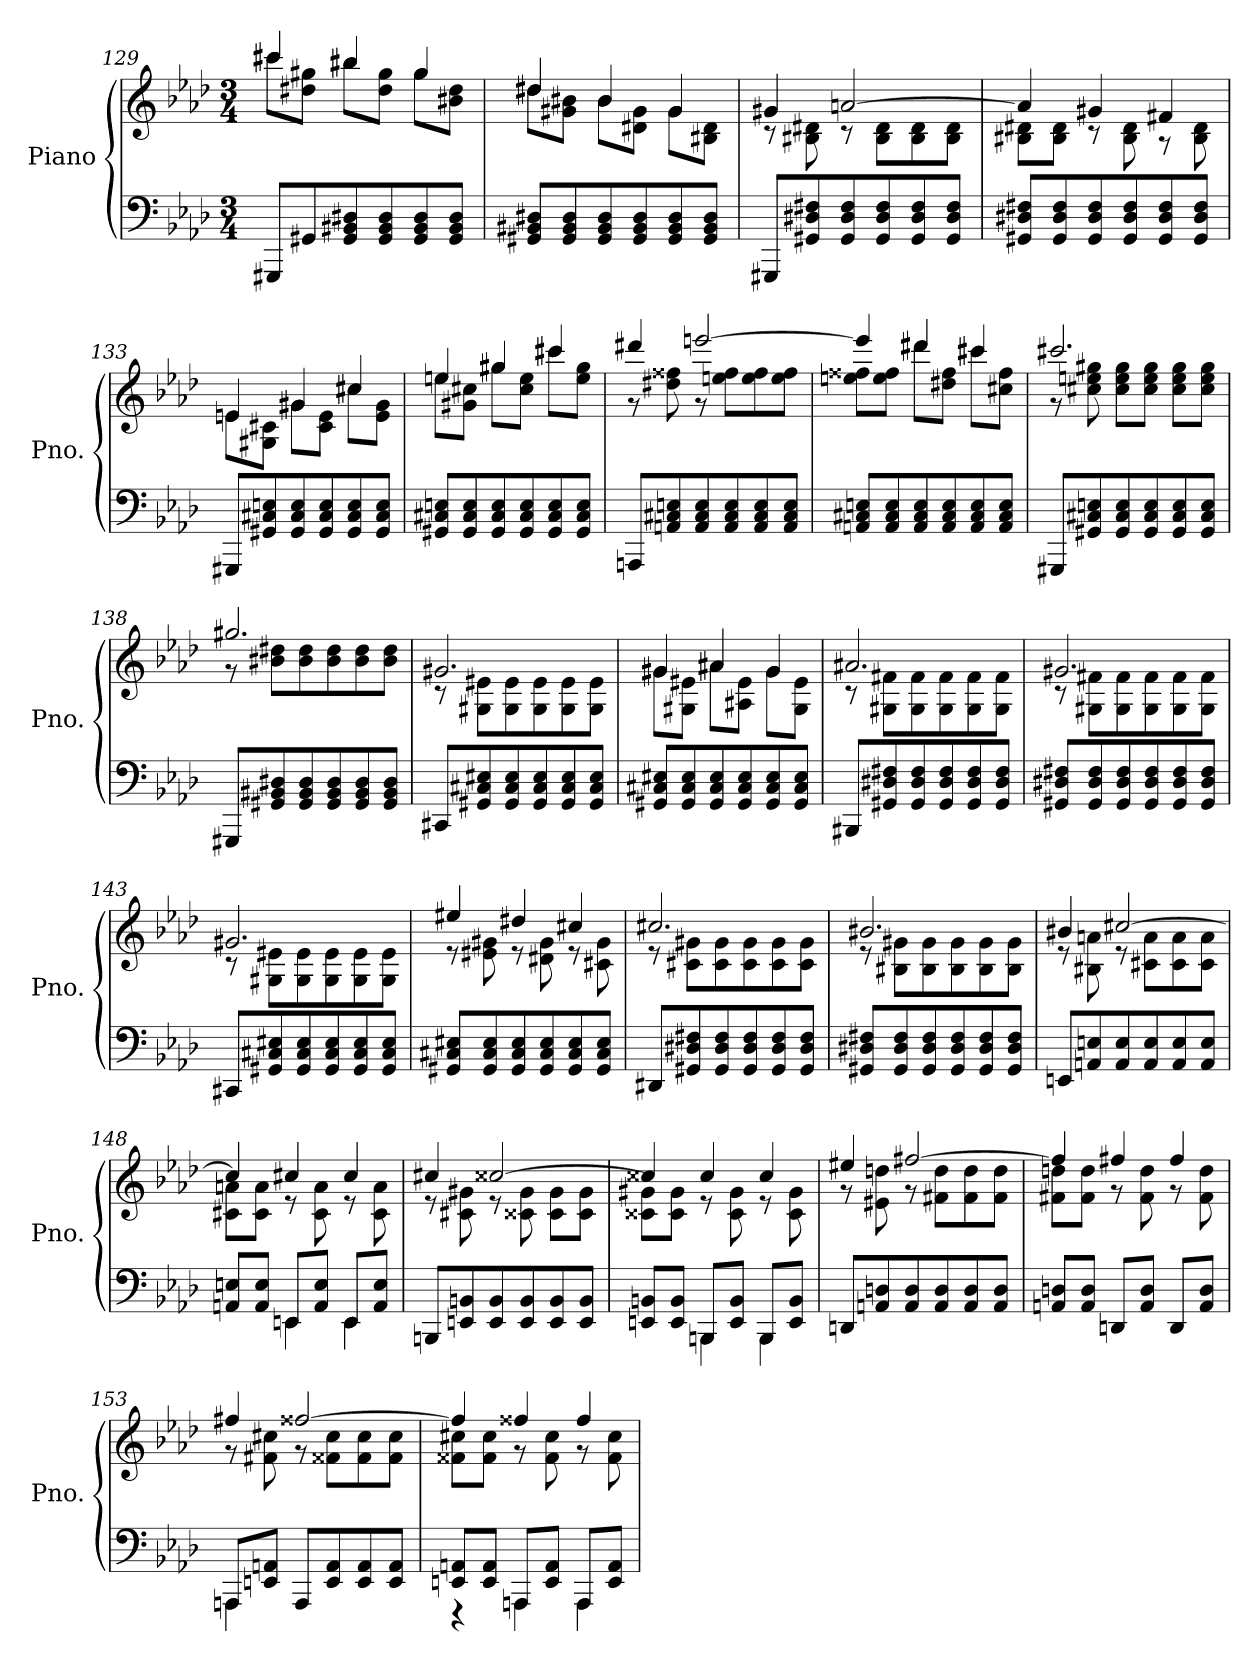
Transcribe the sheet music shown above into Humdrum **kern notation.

**kern	**kern
*part1	*part1
*staff2	*staff1
*I"Piano	*
*I'Pno.	*
*clefF4	*clefG2
*k[b-e-a-d-]	*k[b-e-a-d-]
*M3/4	*M3/4
=129	=129
*	*^
8GGG#X/L	4ccc#X/	8ccc#\L
8GG#X/	.	8dd#X\ 8gg#X\J
8GG#/ 8BB#X/ 8D#X/	4bb#X/	8bb#\L
8GG#/ 8BB#/ 8D#/	.	8dd#\ 8gg#\J
8GG#/ 8BB#/ 8D#/	4gg#/	8gg#\L
8GG#/ 8BB#/ 8D#/J	.	8b#X\ 8dd#\J
!!LO:PB:g=z	!!
=130	=130	=130
8GG#X/ 8BB#X/ 8D#X/L	4dd#X/	8dd#\L
8GG#/ 8BB#/ 8D#/	.	8g#X\ 8b#X\J
8GG#/ 8BB#/ 8D#/	4b#/	8b#\L
8GG#/ 8BB#/ 8D#/	.	8d#X\ 8g#\J
8GG#/ 8BB#/ 8D#/	4g#/	8g#\L
8GG#/ 8BB#/ 8D#/J	.	8B#X\ 8d#\J
=131	=131	=131
8GGG#X/L	4g#X/	8r
8GG#X/ 8D#X/ 8F#X/	.	8B#X\ 8d#X\
8GG#/ 8D#/ 8F#/	[2an/	8r
8GG#/ 8D#/ 8F#/	.	8B#\ 8d#\L
8GG#/ 8D#/ 8F#/	.	8B#\ 8d#\
8GG#/ 8D#/ 8F#/J	.	8B#\ 8d#\J
=132	=132	=132
8GG#X/ 8D#X/ 8F#X/L	4a/]	8B#X\ 8d#X\L
8GG#/ 8D#/ 8F#/	.	8B#\ 8d#\J
8GG#/ 8D#/ 8F#/	4g#X/	8r
8GG#/ 8D#/ 8F#/	.	8B#\ 8d#\
8GG#/ 8D#/ 8F#/	4f#X/	8r
8GG#/ 8D#/ 8F#/J	.	8B#\ 8d#\
=133	=133	=133
8GGG#X/L	4en/	8e\L
8GG#X/ 8C#X/ 8En/	.	8G#X\ 8c#X\J
8GG#/ 8C#/ 8E/	4g#X/	8g#\L
8GG#/ 8C#/ 8E/	.	8c#\ 8e\J
8GG#/ 8C#/ 8E/	4cc#X/	8cc#\L
8GG#/ 8C#/ 8E/J	.	8e\ 8g#\J
=134	=134	=134
8GG#X/ 8C#X/ 8En/L	4een/	8ee\L
8GG#/ 8C#/ 8E/	.	8g#X\ 8cc#X\J
8GG#/ 8C#/ 8E/	4gg#X/	8gg#\L
8GG#/ 8C#/ 8E/	.	8cc#\ 8ee\J
8GG#/ 8C#/ 8E/	4ccc#X/	8ccc#\L
8GG#/ 8C#/ 8E/J	.	8ee\ 8gg#\J
!!LO:LB:g=z	!!
=135	=135	=135
8AAAn/L	4ddd#X/	8r
8AAn/ 8C#X/ 8En/	.	8dd#X\ 8ff##X\
8AA/ 8C#/ 8E/	[2eeen/	8r
8AA/ 8C#/ 8E/	.	8een\ 8ff##\L
8AA/ 8C#/ 8E/	.	8ee\ 8ff##\
8AA/ 8C#/ 8E/J	.	8ee\ 8ff##\J
=136	=136	=136
8AAn/ 8C#X/ 8En/L	4eee/]	8een\ 8ff##X\L
8AA/ 8C#/ 8E/	.	8ee\ 8ff##\J
8AA/ 8C#/ 8E/	4ddd#X/	8ddd#\L
8AA/ 8C#/ 8E/	.	8dd#X\ 8ff##\J
8AA/ 8C#/ 8E/	4ccc#X/	8ccc#\L
8AA/ 8C#/ 8E/J	.	8cc#X\ 8ff##\J
=137	=137	=137
8GGG#X/L	2.ccc#X/	8r
8GG#X/ 8C#X/ 8En/	.	8cc#X\ 8een\ 8gg#X\
8GG#/ 8C#/ 8E/	.	8cc#\ 8ee\ 8gg#\L
8GG#/ 8C#/ 8E/	.	8cc#\ 8ee\ 8gg#\J
8GG#/ 8C#/ 8E/	.	8cc#\ 8ee\ 8gg#\L
8GG#/ 8C#/ 8E/J	.	8cc#\ 8ee\ 8gg#\J
=138	=138	=138
8GGG#X/L	2.gg#X/	8r
8GG#X/ 8BB#X/ 8D#X/	.	8b#X\ 8dd#X\L
8GG#/ 8BB#/ 8D#/	.	8b#\ 8dd#\
8GG#/ 8BB#/ 8D#/	.	8b#\ 8dd#\
8GG#/ 8BB#/ 8D#/	.	8b#\ 8dd#\
8GG#/ 8BB#/ 8D#/J	.	8b#\ 8dd#\J
=139	=139	=139
8CC#X/L	2.g#X/	8r
8GG#X/ 8C#X/ 8E#X/	.	8G#X\ 8e#X\L
8GG#/ 8C#/ 8E#/	.	8G#\ 8e#\
8GG#/ 8C#/ 8E#/	.	8G#\ 8e#\
8GG#/ 8C#/ 8E#/	.	8G#\ 8e#\
8GG#/ 8C#/ 8E#/J	.	8G#\ 8e#\J
!!LO:LB:g=z	!!
=140	=140	=140
8GG#X/ 8C#X/ 8E#X/L	4g#X/	8g#\L
8GG#/ 8C#/ 8E#/	.	8G#X\ 8e#X\J
8GG#/ 8C#/ 8E#/	4a#X/	8a#\L
8GG#/ 8C#/ 8E#/	.	8A#X\ 8e#\J
8GG#/ 8C#/ 8E#/	4g#/	8g#\L
8GG#/ 8C#/ 8E#/J	.	8G#\ 8e#\J
=141	=141	=141
8BBB#X/L	2.a#X/	8r
8GG#X/ 8D#X/ 8F#X/	.	8G#X\ 8f#X\L
8GG#/ 8D#/ 8F#/	.	8G#\ 8f#\
8GG#/ 8D#/ 8F#/	.	8G#\ 8f#\
8GG#/ 8D#/ 8F#/	.	8G#\ 8f#\
8GG#/ 8D#/ 8F#/J	.	8G#\ 8f#\J
=142	=142	=142
8GG#X/ 8D#X/ 8F#X/L	2.g#X/	8r
8GG#/ 8D#/ 8F#/	.	8G#X\ 8f#X\L
8GG#/ 8D#/ 8F#/	.	8G#\ 8f#\
8GG#/ 8D#/ 8F#/	.	8G#\ 8f#\
8GG#/ 8D#/ 8F#/	.	8G#\ 8f#\
8GG#/ 8D#/ 8F#/J	.	8G#\ 8f#\J
=143	=143	=143
8CC#X/L	2.g#X/	8r
8GG#X/ 8C#X/ 8E#X/	.	8G#X\ 8e#X\L
8GG#/ 8C#/ 8E#/	.	8G#\ 8e#\
8GG#/ 8C#/ 8E#/	.	8G#\ 8e#\
8GG#/ 8C#/ 8E#/	.	8G#\ 8e#\
8GG#/ 8C#/ 8E#/J	.	8G#\ 8e#\J
!!LO:LB:g=z	!!
=144	=144	=144
8GG#X/ 8C#X/ 8E#X/L	4ee#X/	8r
8GG#/ 8C#/ 8E#/	.	8e#X\ 8g#X\
8GG#/ 8C#/ 8E#/	4dd#X/	8r
8GG#/ 8C#/ 8E#/	.	8d#X\ 8g#\
8GG#/ 8C#/ 8E#/	4cc#X/	8r
8GG#/ 8C#/ 8E#/J	.	8c#X\ 8g#\
=145	=145	=145
8DD#X/L	2.cc#X/	8r
8GG#X/ 8D#X/ 8F#X/	.	8c#X\ 8g#X\L
8GG#/ 8D#/ 8F#/	.	8c#\ 8g#\
8GG#/ 8D#/ 8F#/	.	8c#\ 8g#\
8GG#/ 8D#/ 8F#/	.	8c#\ 8g#\
8GG#/ 8D#/ 8F#/J	.	8c#\ 8g#\J
=146	=146	=146
8GG#X/ 8D#X/ 8F#X/L	2.b#X/	8r
8GG#/ 8D#/ 8F#/	.	8B#X\ 8g#X\L
8GG#/ 8D#/ 8F#/	.	8B#\ 8g#\
8GG#/ 8D#/ 8F#/	.	8B#\ 8g#\
8GG#/ 8D#/ 8F#/	.	8B#\ 8g#\
8GG#/ 8D#/ 8F#/J	.	8B#\ 8g#\J
=147	=147	=147
8EEn/L	4b#X/	8r
8AAn/ 8En/	.	8B#X\ 8an\
8AA/ 8E/	[2cc#X/	8r
8AA/ 8E/	.	8c#X\ 8a\L
8AA/ 8E/	.	8c#\ 8a\
8AA/ 8E/J	.	8c#\ 8a\J
=148	=148	=148
*^	*	*
8AAn/ 8En/L	4ryy	4cc#/]	8c#X\ 8an\L
8AA/ 8E/J	.	.	8c#\ 8a\J
8EEn/L	4EE\	4cc#X/	8r
8AA/ 8E/J	.	.	8c#\ 8a\
8EE/L	4EE\	4cc#/	8r
8AA/ 8E/J	.	.	8c#\ 8a\
*v	*v	*	*
!!LO:LB:g=z	!!
=149	=149	=149
8BBBn/L	4cc#X/	8r
8EEn/ 8BBn/	.	8c#X\ 8g#X\
8EE/ 8BB/	[2cc##X/	8r
8EE/ 8BB/	.	8c##X\ 8g#\
8EE/ 8BB/	.	8c##\ 8g#\L
8EE/ 8BB/J	.	8c##\ 8g#\J
=150	=150	=150
*^	*	*
8EEn/ 8BBn/L	4ryy	4cc##X/]	8c##X\ 8g#X\L
8EE/ 8BB/J	.	.	8c##\ 8g#\J
8BBBn/L	4BBB\	4cc##/	8r
8EE/ 8BB/J	.	.	8c##\ 8g#\
8BBB/L	4BBB\	4cc##/	8r
8EE/ 8BB/J	.	.	8c##\ 8g#\
*v	*v	*	*
=151	=151	=151
8DDn/L	4ee#X/	8r
8AAn/ 8Dn/	.	8e#X\ 8ddn\
8AA/ 8D/	[2ff#X/	8r
8AA/ 8D/	.	8f#X\ 8dd\L
8AA/ 8D/	.	8f#\ 8dd\
8AA/ 8D/J	.	8f#\ 8dd\J
=152	=152	=152
8AAn/ 8Dn/L	4ff#/]	8f#X\ 8ddn\L
8AA/ 8D/J	.	8f#\ 8dd\J
8DDn/L	4ff#X/	8r
8AA/ 8D/J	.	8f#\ 8dd\
8DD/L	4ff#/	8r
8AA/ 8D/J	.	8f#\ 8dd\
=153	=153	=153
*^	*	*
8AAAn/L	4AAA\	4ff#X/	8r
8EEn/ 8AAn/J	.	.	8f#X\ 8cc#X\
8AAA/L	2ryy	[2ff##X/	8r
8EE/ 8AA/	.	.	8f##X\ 8cc#\L
8EE/ 8AA/	.	.	8f##\ 8cc#\
8EE/ 8AA/J	.	.	8f##\ 8cc#\J
!!LO:LB:g=z	!!
=154	=154	=154	=154
8EEn/ 8AAn/L	4r	4ff##/]	8f##X\ 8cc#X\L
8EE/ 8AA/J	.	.	8f##\ 8cc#\J
8AAAn/L	4AAA\	4ff##X/	8r
8EE/ 8AA/J	.	.	8f##\ 8cc#\
8AAA/L	4AAA\	4ff##/	8r
8EE/ 8AA/J	.	.	8f##\ 8cc#\
*v	*v	*	*
*	*v	*v
=	=
*-	*-
